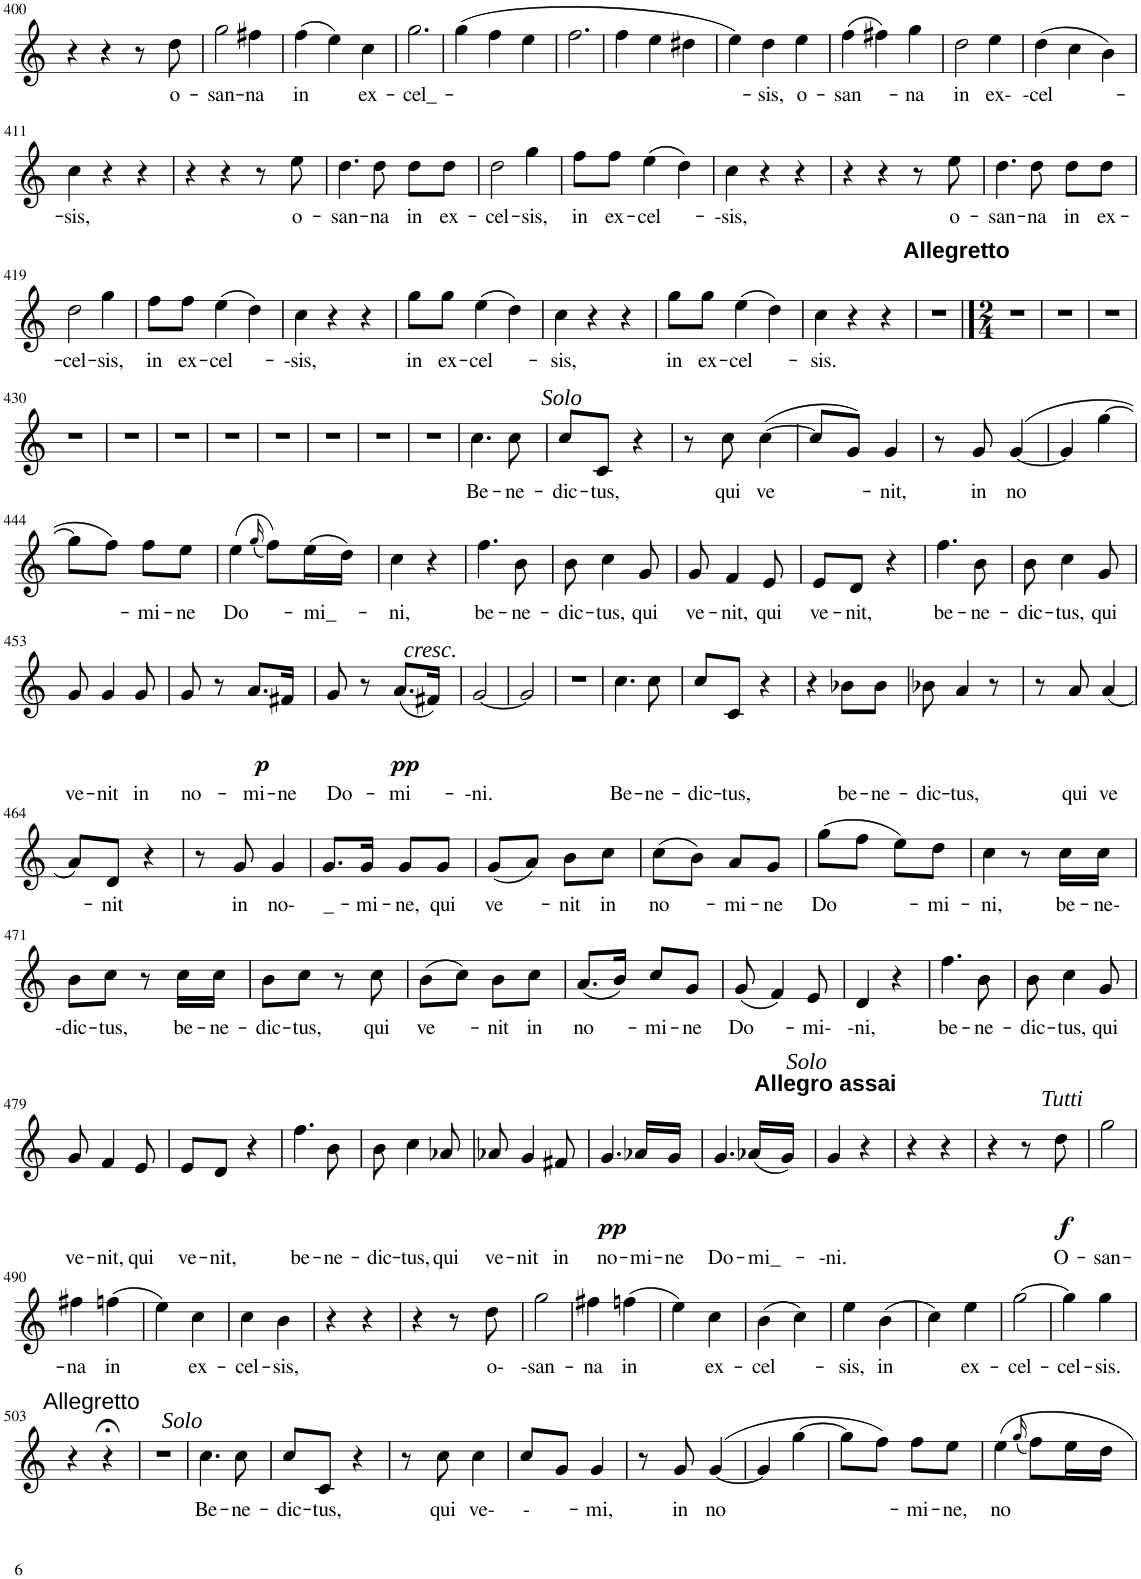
**kern	**text	**dynam
*part1	*part1	*part1
*staff1	*staff1	*staff1
*I"Sopran	*	*
!!LO:PB:g=z
*clefG2	*	*
*k[]	*	*
*M3/4	*	*
=400	=400	=400
4r	.	.
4r	.	.
8r	.	.
!	!LO:LY:b	!
8dd\	o-	.
=401	=401	=401
!	!LO:LY:b	!
2gg\	san-	.
!	!LO:LY:b	!
4ff#X\	na	.
=402	=402	=402
!	!LO:LY:b	!
(4ff\	in	.
4ee\)	.	.
!	!LO:LY:b	!
4cc\	ex-	.
=403	=403	=403
!	!LO:LY:b	!
2.gg\	cel_-	.
=404	=404	=404
(4gg\	.	.
4ff\	.	.
4ee\	.	.
=405	=405	=405
2.ff\	.	.
=406	=406	=406
4ff\	.	.
4ee\	.	.
4dd#X\	.	.
=407	=407	=407
4ee\)	.	.
!	!LO:LY:b	!
4dd\	sis,	.
!	!LO:LY:b	!
4ee\	o-	.
=408	=408	=408
!	!LO:LY:b	!
(4ff\	san	.
4ff#X\)	.	.
!	!LO:LY:b	!
4gg\	na	.
=409	=409	=409
!	!LO:LY:b	!
2dd\	in	.
!	!LO:LY:b	!
4ee\	ex-	.
=410	=410	=410
!	!LO:LY:b	!
(4dd\	-cel	.
4cc\	.	.
4b\)	.	.
!!LO:LB:g=z
=411	=411	=411
!	!LO:LY:b	!
4cc\	sis,	.
4r	.	.
4r	.	.
=412	=412	=412
4r	.	.
4r	.	.
8r	.	.
!	!LO:LY:b	!
8ee\	o-	.
=413	=413	=413
!	!LO:LY:b	!
4.dd\	san-	.
!	!LO:LY:b	!
8dd\	na	.
!	!LO:LY:b	!
8dd\L	in	.
!	!LO:LY:b	!
8dd\J	ex-	.
=414	=414	=414
!	!LO:LY:b	!
2dd\	cel-	.
!	!LO:LY:b	!
4gg\	sis,	.
=415	=415	=415
!	!LO:LY:b	!
8ff\L	in	.
!	!LO:LY:b	!
8ff\J	ex-	.
!	!LO:LY:b	!
(4ee\	cel	.
4dd\)	.	.
=416	=416	=416
!	!LO:LY:b	!
4cc\	-sis,	.
4r	.	.
4r	.	.
=417	=417	=417
4r	.	.
4r	.	.
8r	.	.
!	!LO:LY:b	!
8ee\	o-	.
=418	=418	=418
!	!LO:LY:b	!
4.dd\	san-	.
!	!LO:LY:b	!
8dd\	na	.
!	!LO:LY:b	!
8dd\L	in	.
!	!LO:LY:b	!
8dd\J	ex-	.
!!LO:LB:g=z
=419	=419	=419
!	!LO:LY:b	!
2dd\	cel-	.
!	!LO:LY:b	!
4gg\	sis,	.
=420	=420	=420
!	!LO:LY:b	!
8ff\L	in	.
!	!LO:LY:b	!
8ff\J	ex-	.
!	!LO:LY:b	!
(4ee\	cel	.
4dd\)	.	.
=421	=421	=421
!	!LO:LY:b	!
4cc\	-sis,	.
4r	.	.
4r	.	.
=422	=422	=422
!	!LO:LY:b	!
8gg\L	in	.
!	!LO:LY:b	!
8gg\J	ex-	.
!	!LO:LY:b	!
(4ee\	cel	.
4dd\)	.	.
=423	=423	=423
!	!LO:LY:b	!
4cc\	sis,	.
4r	.	.
4r	.	.
=424	=424	=424
!	!LO:LY:b	!
8gg\L	in	.
!	!LO:LY:b	!
8gg\J	ex-	.
!	!LO:LY:b	!
(4ee\	cel	.
4dd\)	.	.
=425	=425	=425
!	!LO:LY:b	!
4cc\	sis.	.
4r	.	.
4r	.	.
=426	=426	=426
2.r	.	.
==427	==427	==427
*M2/4	*	*
!LO:TX:a:B:t=Allegretto	!	!
2r	.	.
=428	=428	=428
2r	.	.
=429	=429	=429
2r	.	.
!!LO:LB:g=z
=430	=430	=430
2r	.	.
=431	=431	=431
2r	.	.
=432	=432	=432
2r	.	.
=433	=433	=433
2r	.	.
=434	=434	=434
2r	.	.
=435	=435	=435
2r	.	.
=436	=436	=436
2r	.	.
=437	=437	=437
!LO:TX:a:i:t=Solo	!	!
2r	.	.
=438	=438	=438
!	!LO:LY:b	!
4.cc\	Be-	.
!	!LO:LY:b	!
8cc\	ne-	.
=439	=439	=439
!	!LO:LY:b	!
8cc/L	dic-	.
!	!LO:LY:b	!
8c/J	tus,	.
4r	.	.
=440	=440	=440
8r	.	.
!	!LO:LY:b	!
8cc\	qui	.
!	!LO:LY:b	!
([4cc\	ve	.
=441	=441	=441
8cc/L]	.	.
8g/J)	.	.
!	!LO:LY:b	!
4g/	nit,	.
=442	=442	=442
8r	.	.
!	!LO:LY:b	!
8g/	in	.
!	!LO:LY:b	!
([4g/	no	.
=443	=443	=443
4g/]	.	.
[4gg\	.	.
!!LO:LB:g=z
=444	=444	=444
8gg\L]	.	.
8ff\J)	.	.
!	!LO:LY:b	!
8ff\L	mi-	.
!	!LO:LY:b	!
8ee\J	ne	.
=445	=445	=445
!	!LO:LY:b	!
(4ee\	Do	.
(16qgg/	.	.
8ff\L))	.	.
!	!LO:LY:b	!
(16ee\L	mi_-	.
16dd\JJ)	.	.
=446	=446	=446
!	!LO:LY:b	!
4cc\	ni,	.
4r	.	.
=447	=447	=447
!	!LO:LY:b	!
4.ff\	be-	.
!	!LO:LY:b	!
8b\	ne-	.
=448	=448	=448
!	!LO:LY:b	!
8b\	dic-	.
!	!LO:LY:b	!
4cc\	tus,	.
!	!LO:LY:b	!
8g/	qui	.
=449	=449	=449
!	!LO:LY:b	!
8g/	ve-	.
!	!LO:LY:b	!
4f/	nit,	.
!	!LO:LY:b	!
8e/	qui	.
=450	=450	=450
!	!LO:LY:b	!
8e/L	ve-	.
!	!LO:LY:b	!
8d/J	nit,	.
4r	.	.
=451	=451	=451
!	!LO:LY:b	!
4.ff\	be-	.
!	!LO:LY:b	!
8b\	ne-	.
=452	=452	=452
!	!LO:LY:b	!
8b\	dic-	.
!	!LO:LY:b	!
4cc\	tus,	.
!	!LO:LY:b	!
8g/	qui	.
!!LO:LB:g=z
=453	=453	=453
!	!LO:LY:b	!
8g/	ve-	.
!	!LO:LY:b	!
4g/	nit	.
!	!LO:LY:b	!
8g/	in	.
=454	=454	=454
!	!LO:LY:b	!
8g/	no-	.
8r	.	.
!	!LO:LY:b	!LO:DY:b
8.a/L	mi-	p
!	!LO:LY:b	!
16f#X/Jk	ne	.
=455	=455	=455
!	!LO:LY:b	!
8g/	Do-	.
8r	.	.
!	!LO:LY:b	!LO:DY:b
(8.a/L	mi	pp
16f#X/Jk)	.	.
=456	=456	=456
!	!LO:LY:b	!
[2g/	-ni.	.
=457	=457	=457
!LO:TX:a:i:t=cresc.	!	!
2g/]	.	.
=458	=458	=458
2r	.	.
=459	=459	=459
!	!LO:LY:b	!
4.cc\	Be-	.
!	!LO:LY:b	!
8cc\	ne-	.
=460	=460	=460
!	!LO:LY:b	!
8cc/L	dic-	.
!	!LO:LY:b	!
8c/J	tus,	.
4r	.	.
=461	=461	=461
4r	.	.
!	!LO:LY:b	!
8b-X\L	be-	.
!	!LO:LY:b	!
8b-\J	ne-	.
=462	=462	=462
!	!LO:LY:b	!
8b-X\	dic-	.
!	!LO:LY:b	!
4a/	tus,	.
8r	.	.
=463	=463	=463
8r	.	.
!	!LO:LY:b	!
8a/	qui	.
!	!LO:LY:b	!
(4a/	ve	.
!!LO:LB:g=z
=464	=464	=464
8a/L)	.	.
!	!LO:LY:b	!
8d/J	nit	.
4r	.	.
=465	=465	=465
8r	.	.
!	!LO:LY:b	!
8g/	in	.
!	!LO:LY:b	!
4g/	no-	.
=466	=466	=466
!	!LO:LY:b	!
8.g/L	_-	.
!	!LO:LY:b	!
16g/Jk	mi-	.
!	!LO:LY:b	!
8g/L	ne,	.
!	!LO:LY:b	!
8g/J	qui	.
=467	=467	=467
!	!LO:LY:b	!
(8g/L	ve	.
8a/J)	.	.
!	!LO:LY:b	!
8b\L	nit	.
!	!LO:LY:b	!
8cc\J	in	.
=468	=468	=468
!	!LO:LY:b	!
(8cc\L	no	.
8b\J)	.	.
!	!LO:LY:b	!
8a/L	mi-	.
!	!LO:LY:b	!
8g/J	ne	.
=469	=469	=469
!	!LO:LY:b	!
(8gg\L	Do	.
8ff\J	.	.
8ee\L)	.	.
!	!LO:LY:b	!
8dd\J	mi-	.
=470	=470	=470
!	!LO:LY:b	!
4cc\	ni,	.
8r	.	.
!	!LO:LY:b	!
16cc\LL	be-	.
!	!LO:LY:b	!
16cc\JJ	ne-	.
!!LO:LB:g=z
=471	=471	=471
!	!LO:LY:b	!
8b\L	-dic-	.
!	!LO:LY:b	!
8cc\J	tus,	.
8r	.	.
!	!LO:LY:b	!
16cc\LL	be-	.
!	!LO:LY:b	!
16cc\JJ	ne-	.
=472	=472	=472
!	!LO:LY:b	!
8b\L	dic-	.
!	!LO:LY:b	!
8cc\J	tus,	.
8r	.	.
!	!LO:LY:b	!
8cc\	qui	.
=473	=473	=473
!	!LO:LY:b	!
(8b\L	ve	.
8cc\J)	.	.
!	!LO:LY:b	!
8b\L	nit	.
!	!LO:LY:b	!
8cc\J	in	.
=474	=474	=474
!	!LO:LY:b	!
(8.a/L	no	.
16b/Jk)	.	.
!	!LO:LY:b	!
8cc/L	mi-	.
!	!LO:LY:b	!
8g/J	ne	.
=475	=475	=475
!	!LO:LY:b	!
(8g/	Do	.
4f/)	.	.
!	!LO:LY:b	!
8e/	mi-	.
=476	=476	=476
!	!LO:LY:b	!
4d/	-ni,	.
4r	.	.
=477	=477	=477
!	!LO:LY:b	!
4.ff\	be-	.
!	!LO:LY:b	!
8b\	ne-	.
=478	=478	=478
!	!LO:LY:b	!
8b\	dic-	.
!	!LO:LY:b	!
4cc\	tus,	.
!	!LO:LY:b	!
8g/	qui	.
!!LO:LB:g=z
=479	=479	=479
!	!LO:LY:b	!
8g/	ve-	.
!	!LO:LY:b	!
4f/	nit,	.
!	!LO:LY:b	!
8e/	qui	.
=480	=480	=480
!	!LO:LY:b	!
8e/L	ve-	.
!	!LO:LY:b	!
8d/J	nit,	.
4r	.	.
=481	=481	=481
!	!LO:LY:b	!
4.ff\	be-	.
!	!LO:LY:b	!
8b\	ne-	.
=482	=482	=482
!	!LO:LY:b	!
8b\	dic-	.
!	!LO:LY:b	!
4cc\	tus,	.
!	!LO:LY:b	!
8a-X/	qui	.
=483	=483	=483
!	!LO:LY:b	!
8a-X/	ve-	.
!	!LO:LY:b	!
4g/	nit	.
!	!LO:LY:b	!
8f#X/	in	.
=484	=484	=484
!	!LO:LY:b	!LO:DY:b
4.g/	no-	pp
!	!LO:LY:b	!
16a-X/LL	mi-	.
!	!LO:LY:b	!
16g/JJ	ne	.
=485	=485	=485
!	!LO:LY:b	!
4.g/	Do-	.
!	!LO:LY:b	!
(16a-X/LL	mi_-	.
16g/JJ)	.	.
=486	=486	=486
!LO:TX:a:B:t=Allegro assai	!	!
!LO:TX:a:i:t=Solo	!	!
!	!LO:LY:b	!
4g/	-ni.	.
4r	.	.
=487	=487	=487
4r	.	.
4r	.	.
=488	=488	=488
4r	.	.
8r	.	.
!LO:TX:a:i:t=Tutti	!	!
!	!LO:LY:b	!LO:DY:b
8dd\	O-	f
=489	=489	=489
!	!LO:LY:b	!
2gg\	san-	.
!!LO:LB:g=z
=490	=490	=490
!	!LO:LY:b	!
4ff#X\	na	.
!	!LO:LY:b	!
(4ffn\	in	.
=491	=491	=491
4ee\)	.	.
!	!LO:LY:b	!
4cc\	ex-	.
=492	=492	=492
!	!LO:LY:b	!
4cc\	cel-	.
!	!LO:LY:b	!
4b\	sis,	.
=493	=493	=493
4r	.	.
4r	.	.
=494	=494	=494
4r	.	.
8r	.	.
!	!LO:LY:b	!
8dd\	o-	.
=495	=495	=495
!	!LO:LY:b	!
2gg\	-san-	.
=496	=496	=496
!	!LO:LY:b	!
4ff#X\	na	.
!	!LO:LY:b	!
(4ffn\	in	.
=497	=497	=497
4ee\)	.	.
!	!LO:LY:b	!
4cc\	ex-	.
=498	=498	=498
!	!LO:LY:b	!
(4b\	cel	.
4cc\)	.	.
=499	=499	=499
!	!LO:LY:b	!
4ee\	sis,	.
!	!LO:LY:b	!
(4b\	in	.
=500	=500	=500
4cc\)	.	.
!	!LO:LY:b	!
4ee\	ex-	.
=501	=501	=501
!	!LO:LY:b	!
[2gg\	cel-	.
=502	=502	=502
!	!LO:LY:b	!
4gg\]	cel-	.
!	!LO:LY:b	!
4gg\	sis.	.
!!LO:LB:g=z
=503	=503	=503
4r	.	.
4r;<	.	.
=504	=504	=504
!LO:TX:a:t=Allegretto	!	!
2r	.	.
=505	=505	=505
!LO:TX:a:i:t=Solo	!	!
!	!LO:LY:b	!
4.cc\	Be-	.
!	!LO:LY:b	!
8cc\	ne-	.
=506	=506	=506
!	!LO:LY:b	!
8cc/L	dic-	.
!	!LO:LY:b	!
8c/J	tus,	.
4r	.	.
=507	=507	=507
8r	.	.
!	!LO:LY:b	!
8cc\	qui	.
!	!LO:LY:b	!
4cc\	ve-	.
=508	=508	=508
!	!LO:LY:b	!
8cc/L	-	.
8g/J	.	.
!	!LO:LY:b	!
4g/	mi,	.
=509	=509	=509
8r	.	.
!	!LO:LY:b	!
8g/	in	.
!	!LO:LY:b	!
([4g/	no	.
=510	=510	=510
4g/]	.	.
[4gg\	.	.
=511	=511	=511
8gg\L]	.	.
8ff\J)	.	.
!	!LO:LY:b	!
8ff\L	mi-	.
!	!LO:LY:b	!
8ee\J	ne,	.
=512	=512	=512
!	!LO:LY:b	!
4ee\	no	.
(16qgg/	.	.
8ff\L)	.	.
16ee\L	.	.
16dd\JJ	.	.
=	=	=
*-	*-	*-
